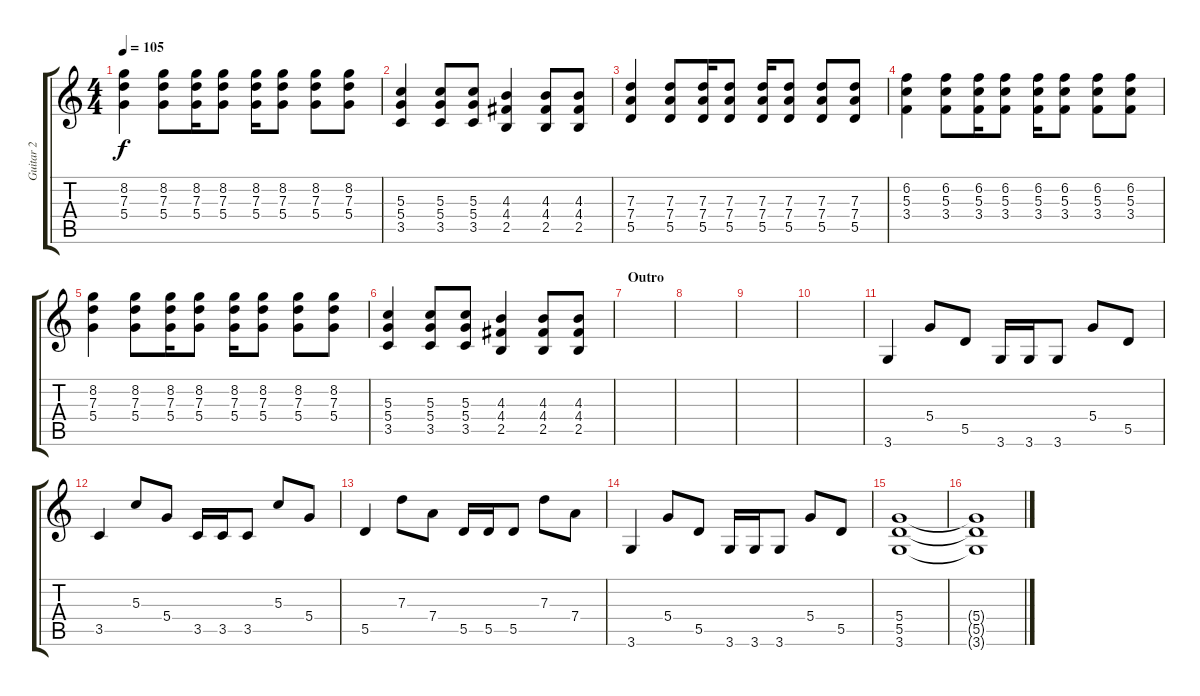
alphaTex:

\track ("Guitar 2" "Guitar 2") {instrument distortionguitar}
\staff {score tabs}
\tuning (E4 B3 G3 D3 A2 E2) {hide}
\ts (4 4)
\tempo 105
\clef g2
\ks c
(8.2 7.3 5.4).4{dy f} (8.2 7.3 5.4).8 (8.2 7.3 5.4).16 (8.2 7.3 5.4).8 (8.2 7.3 5.4).16 (8.2 7.3 5.4).8 (8.2 7.3 5.4).8 (8.2 7.3 5.4).8 |
(5.3 5.4 3.5).4 (5.3 5.4 3.5).8 (5.3 5.4 3.5).8 (4.3 4.4 2.5).4 (4.3 4.4 2.5).8 (4.3 4.4 2.5).8 |
(7.3 7.4 5.5).4 (7.3 7.4 5.5).8 (7.3 7.4 5.5).16 (7.3 7.4 5.5).8 (7.3 7.4 5.5).16 (7.3 7.4 5.5).8 (7.3 7.4 5.5).8 (7.3 7.4 5.5).8 |
(6.2 5.3 3.4).4 (6.2 5.3 3.4).8 (6.2 5.3 3.4).16 (6.2 5.3 3.4).8 (6.2 5.3 3.4).16 (6.2 5.3 3.4).8 (6.2 5.3 3.4).8 (6.2 5.3 3.4).8 |
(8.2 7.3 5.4).4 (8.2 7.3 5.4).8 (8.2 7.3 5.4).16 (8.2 7.3 5.4).8 (8.2 7.3 5.4).16 (8.2 7.3 5.4).8 (8.2 7.3 5.4).8 (8.2 7.3 5.4).8 |
(5.3 5.4 3.5).4 (5.3 5.4 3.5).8 (5.3 5.4 3.5).8 (4.3 4.4 2.5).4 (4.3 4.4 2.5).8 (4.3 4.4 2.5).8 |
\section ("" "Outro")
|
|
|
|
3.6.4 5.4.8 5.5.8 3.6.16 3.6.16 3.6.8 5.4.8 5.5.8 |
3.5.4 5.3.8 5.4.8 3.5.16 3.5.16 3.5.8 5.3.8 5.4.8 |
5.5.4 7.3.8 7.4.8 5.5.16 5.5.16 5.5.8 7.3.8 7.4.8 |
3.6.4 5.4.8 5.5.8 3.6.16 3.6.16 3.6.8 5.4.8 5.5.8 |
(5.4 5.5 3.6).1 |
(5.4{t} 5.5{t} 3.6{t}).1
